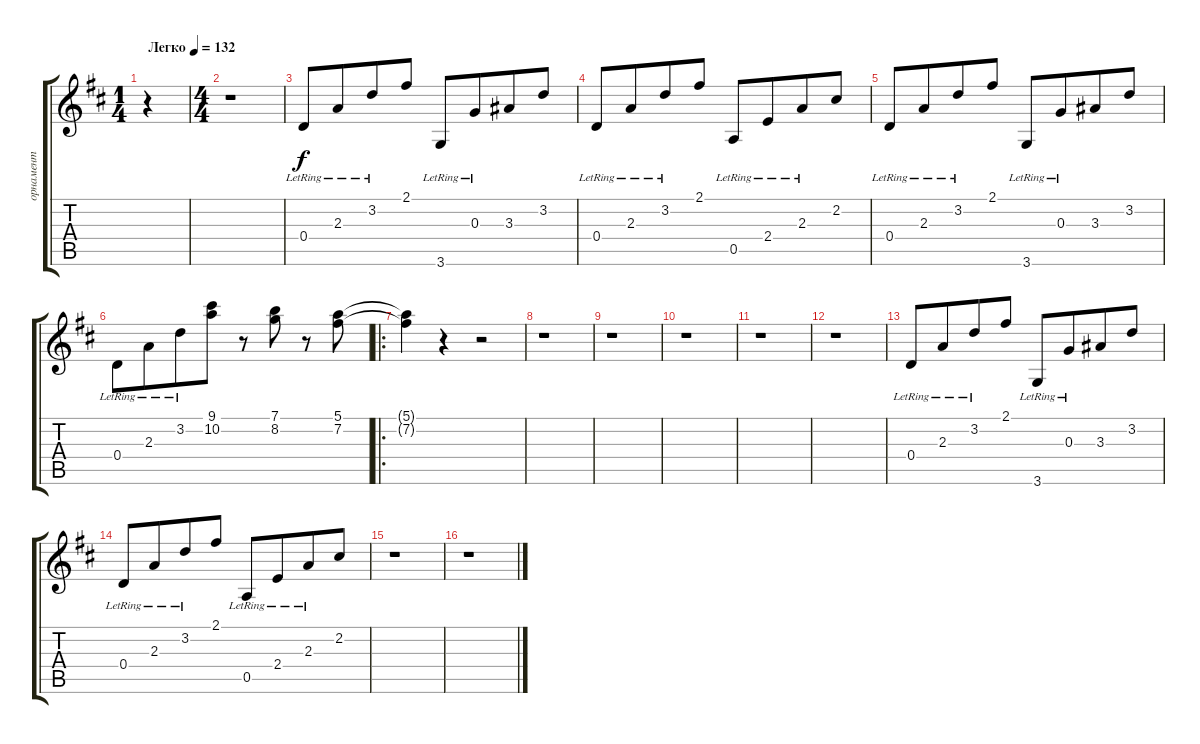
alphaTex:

\track ("орнамент" "орнамент") {instrument electricguitarjazz}
\staff {score tabs}
\tuning (E4 B3 G3 D3 A2 E2) {hide}
\ts (1 4)
\tempo (132 "Легко")
\clef g2
\ks d
r.4{dy f instrument electricguitarjazz} |
\ts (4 4)
r.1 |
0.4{lr}.8 2.3{lr}.8{beam merge} 3.2{lr}.8 2.1.8 3.6{lr}.8 0.3{lr}.8{beam merge} 3.3.8 3.2.8 |
0.4{lr}.8 2.3{lr}.8{beam merge} 3.2{lr}.8 2.1.8 0.5{lr}.8 2.4{lr}.8{beam merge} 2.3{lr}.8 2.2.8 |
0.4{lr}.8 2.3{lr}.8{beam merge} 3.2{lr}.8 2.1.8 3.6{lr}.8 0.3{lr}.8{beam merge} 3.3.8 3.2.8 |
0.4{lr}.8 2.3{lr}.8{beam merge} 3.2{lr}.8 (9.1 10.2).8 r.8 (7.1 8.2).8 r.8 (5.1 7.2).8 |
\ro
(5.1{t} 7.2{t}).4 r.4 r.2 |
r.1 |
r.1 |
r.1 |
r.1 |
r.1 |
0.4{lr}.8 2.3{lr}.8{beam merge} 3.2{lr}.8 2.1.8 3.6{lr}.8 0.3{lr}.8{beam merge} 3.3.8 3.2.8 |
0.4{lr}.8 2.3{lr}.8{beam merge} 3.2{lr}.8 2.1.8 0.5{lr}.8 2.4{lr}.8{beam merge} 2.3{lr}.8 2.2.8 |
r.1 |
r.1
